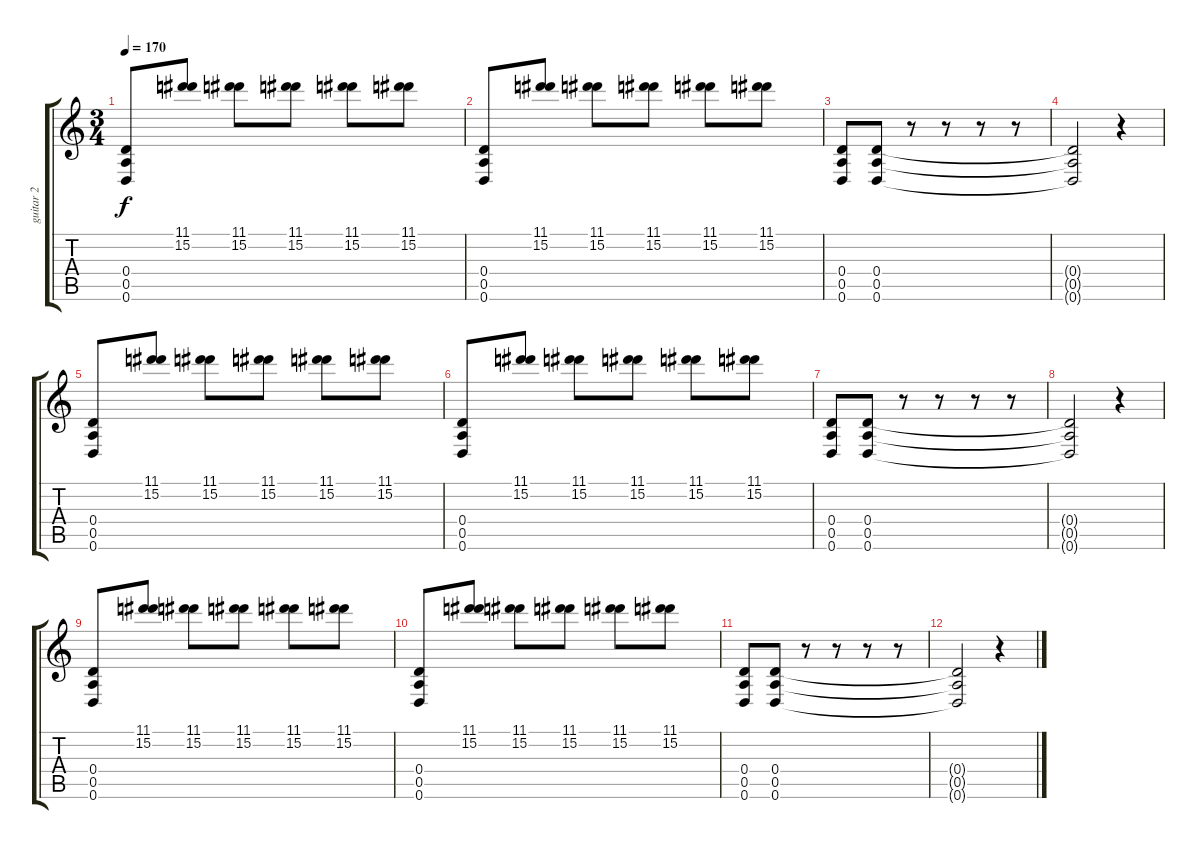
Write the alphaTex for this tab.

\track ("guitar 2" "guitar 2") {instrument distortionguitar}
\staff {score tabs}
\tuning (E4 B3 G3 D3 A2 D2) {hide}
\ts (3 4)
\tempo 170
\clef g2
\ks c
(0.4 0.5 0.6).8{dy f} (11.1 15.2).8 (11.1 15.2).8 (11.1 15.2).8 (11.1 15.2).8 (11.1 15.2).8 |
(0.4 0.5 0.6).8 (11.1 15.2).8 (11.1 15.2).8 (11.1 15.2).8 (11.1 15.2).8 (11.1 15.2).8 |
(0.4 0.5 0.6).8 (0.4 0.5 0.6).8 r.8 r.8 r.8 r.8 |
(0.4{t} 0.5{t} 0.6{t}).2 r.4 |
(0.4 0.5 0.6).8 (11.1 15.2).8 (11.1 15.2).8 (11.1 15.2).8 (11.1 15.2).8 (11.1 15.2).8 |
(0.4 0.5 0.6).8 (11.1 15.2).8 (11.1 15.2).8 (11.1 15.2).8 (11.1 15.2).8 (11.1 15.2).8 |
(0.4 0.5 0.6).8 (0.4 0.5 0.6).8 r.8 r.8 r.8 r.8 |
(0.4{t} 0.5{t} 0.6{t}).2 r.4 |
(0.4 0.5 0.6).8 (11.1 15.2).8 (11.1 15.2).8 (11.1 15.2).8 (11.1 15.2).8 (11.1 15.2).8 |
(0.4 0.5 0.6).8 (11.1 15.2).8 (11.1 15.2).8 (11.1 15.2).8 (11.1 15.2).8 (11.1 15.2).8 |
(0.4 0.5 0.6).8 (0.4 0.5 0.6).8 r.8 r.8 r.8 r.8 |
(0.4{t} 0.5{t} 0.6{t}).2 r.4
